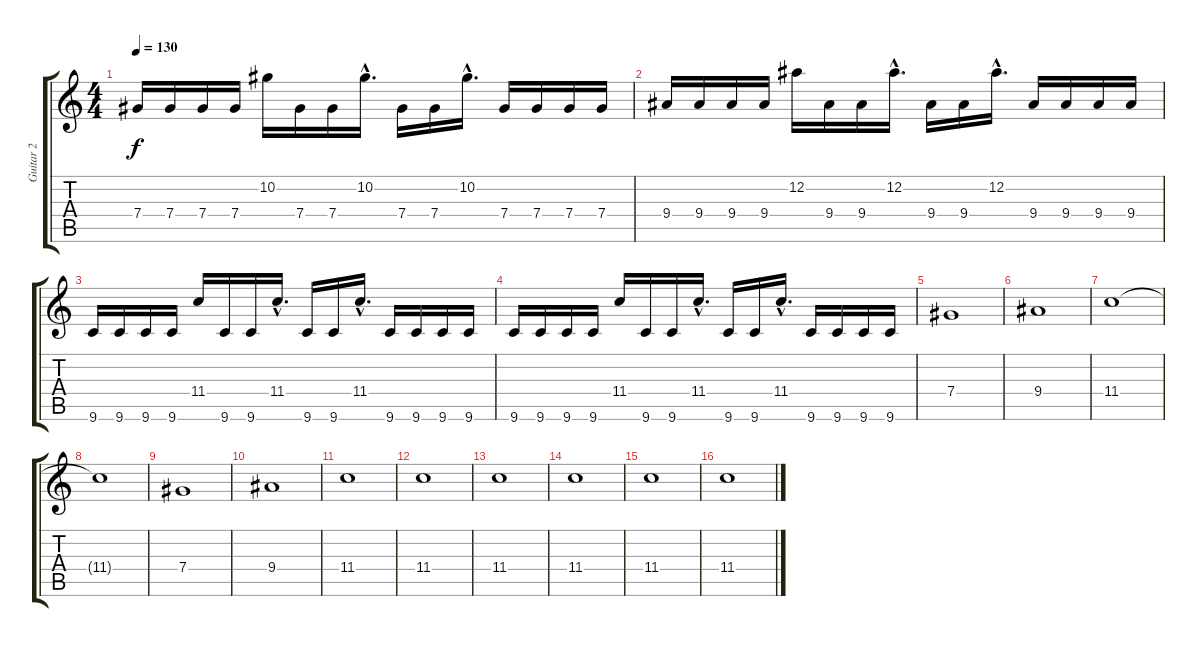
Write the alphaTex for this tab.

\track ("Guitar 2" "Guitar 2") {instrument acousticguitarnylon}
\staff {score tabs}
\tuning (Eb4 Bb3 Gb3 Db3 Ab2 Eb2) {hide}
\ts (4 4)
\tempo 130
\clef g2
\ks c
7.4.16{dy f} 7.4.16 7.4.16 7.4.16 10.2.16 7.4.16 7.4.16 10.2{hac}.16{d} 7.4.16 7.4.16 10.2{hac}.16{d} 7.4.16 7.4.16 7.4.16 7.4.16 |
9.4.16 9.4.16 9.4.16 9.4.16 12.2.16 9.4.16 9.4.16 12.2{hac}.16{d} 9.4.16 9.4.16 12.2{hac}.16{d} 9.4.16 9.4.16 9.4.16 9.4.16 |
9.6.16 9.6.16 9.6.16 9.6.16 11.4.16 9.6.16 9.6.16 11.4{hac}.16{d} 9.6.16 9.6.16 11.4{hac}.16{d} 9.6.16 9.6.16 9.6.16 9.6.16 |
9.6.16 9.6.16 9.6.16 9.6.16 11.4.16 9.6.16 9.6.16 11.4{hac}.16{d} 9.6.16 9.6.16 11.4{hac}.16{d} 9.6.16 9.6.16 9.6.16 9.6.16 |
7.4.1 |
9.4.1 |
11.4.1 |
11.4{t}.1 |
7.4.1 |
9.4.1 |
11.4.1 |
11.4.1 |
11.4.1 |
11.4.1 |
11.4.1 |
11.4.1
